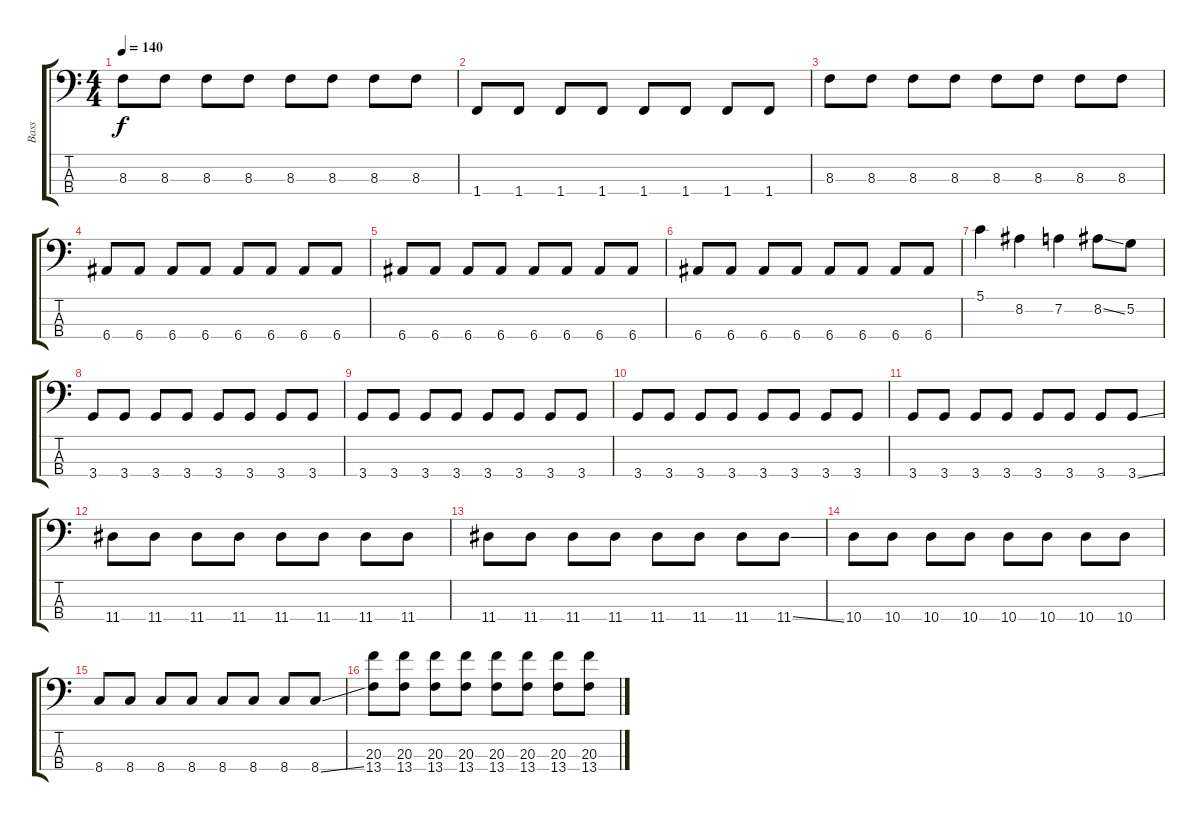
\track ("Bass" "Bass") {instrument electricbasspick}
\staff {score tabs}
\tuning (G2 D2 A1 E1) {hide}
\ts (4 4)
\tempo 140
\clef f4
\ks c
8.3.8{dy f} 8.3.8 8.3.8 8.3.8 8.3.8 8.3.8 8.3.8 8.3.8 |
1.4.8 1.4.8 1.4.8 1.4.8 1.4.8 1.4.8 1.4.8 1.4.8 |
8.3.8 8.3.8 8.3.8 8.3.8 8.3.8 8.3.8 8.3.8 8.3.8 |
6.4.8 6.4.8 6.4.8 6.4.8 6.4.8 6.4.8 6.4.8 6.4.8 |
6.4.8 6.4.8 6.4.8 6.4.8 6.4.8 6.4.8 6.4.8 6.4.8 |
6.4.8 6.4.8 6.4.8 6.4.8 6.4.8 6.4.8 6.4.8 6.4.8 |
5.1.4 8.2.4 7.2.4 8.2{ss}.8 5.2.8 |
3.4.8 3.4.8 3.4.8 3.4.8 3.4.8 3.4.8 3.4.8 3.4.8 |
3.4.8 3.4.8 3.4.8 3.4.8 3.4.8 3.4.8 3.4.8 3.4.8 |
3.4.8 3.4.8 3.4.8 3.4.8 3.4.8 3.4.8 3.4.8 3.4.8 |
3.4.8 3.4.8 3.4.8 3.4.8 3.4.8 3.4.8 3.4.8 3.4{ss}.8 |
11.4.8 11.4.8 11.4.8 11.4.8 11.4.8 11.4.8 11.4.8 11.4.8 |
11.4.8 11.4.8 11.4.8 11.4.8 11.4.8 11.4.8 11.4.8 11.4{ss}.8 |
10.4.8 10.4.8 10.4.8 10.4.8 10.4.8 10.4.8 10.4.8 10.4.8 |
8.4.8 8.4.8 8.4.8 8.4.8 8.4.8 8.4.8 8.4.8 8.4{ss}.8 |
(20.3 13.4).8 (20.3 13.4).8 (20.3 13.4).8 (20.3 13.4).8 (20.3 13.4).8 (20.3 13.4).8 (20.3 13.4).8 (20.3 13.4).8
